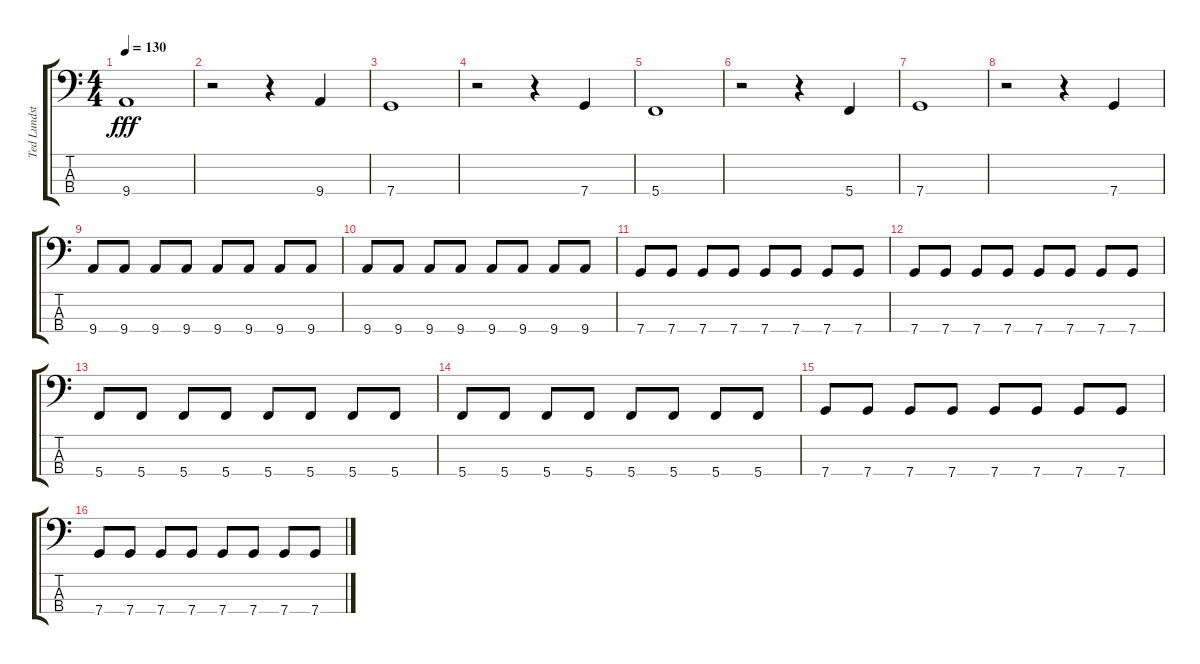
\track ("Ted Lundström" "Ted Lundst") {instrument fretlessbass}
\staff {score tabs}
\tuning (Eb2 Bb1 F1 C1) {hide}
\ts (4 4)
\tempo 130
\clef f4
\ks c
9.4.1{dy fff} |
r.2 r.4 9.4.4 |
7.4.1 |
r.2 r.4 7.4.4 |
5.4.1 |
r.2 r.4 5.4.4 |
7.4.1 |
r.2 r.4 7.4.4 |
9.4.8 9.4.8 9.4.8 9.4.8 9.4.8 9.4.8 9.4.8 9.4.8 |
9.4.8 9.4.8 9.4.8 9.4.8 9.4.8 9.4.8 9.4.8 9.4.8 |
7.4.8 7.4.8 7.4.8 7.4.8 7.4.8 7.4.8 7.4.8 7.4.8 |
7.4.8 7.4.8 7.4.8 7.4.8 7.4.8 7.4.8 7.4.8 7.4.8 |
5.4.8{volume 11} 5.4.8 5.4.8 5.4.8 5.4.8 5.4.8 5.4.8 5.4.8 |
5.4.8 5.4.8 5.4.8 5.4.8 5.4.8 5.4.8 5.4.8 5.4.8 |
7.4.8 7.4.8 7.4.8 7.4.8 7.4.8 7.4.8 7.4.8 7.4.8 |
7.4.8 7.4.8 7.4.8 7.4.8 7.4.8 7.4.8 7.4.8 7.4.8
